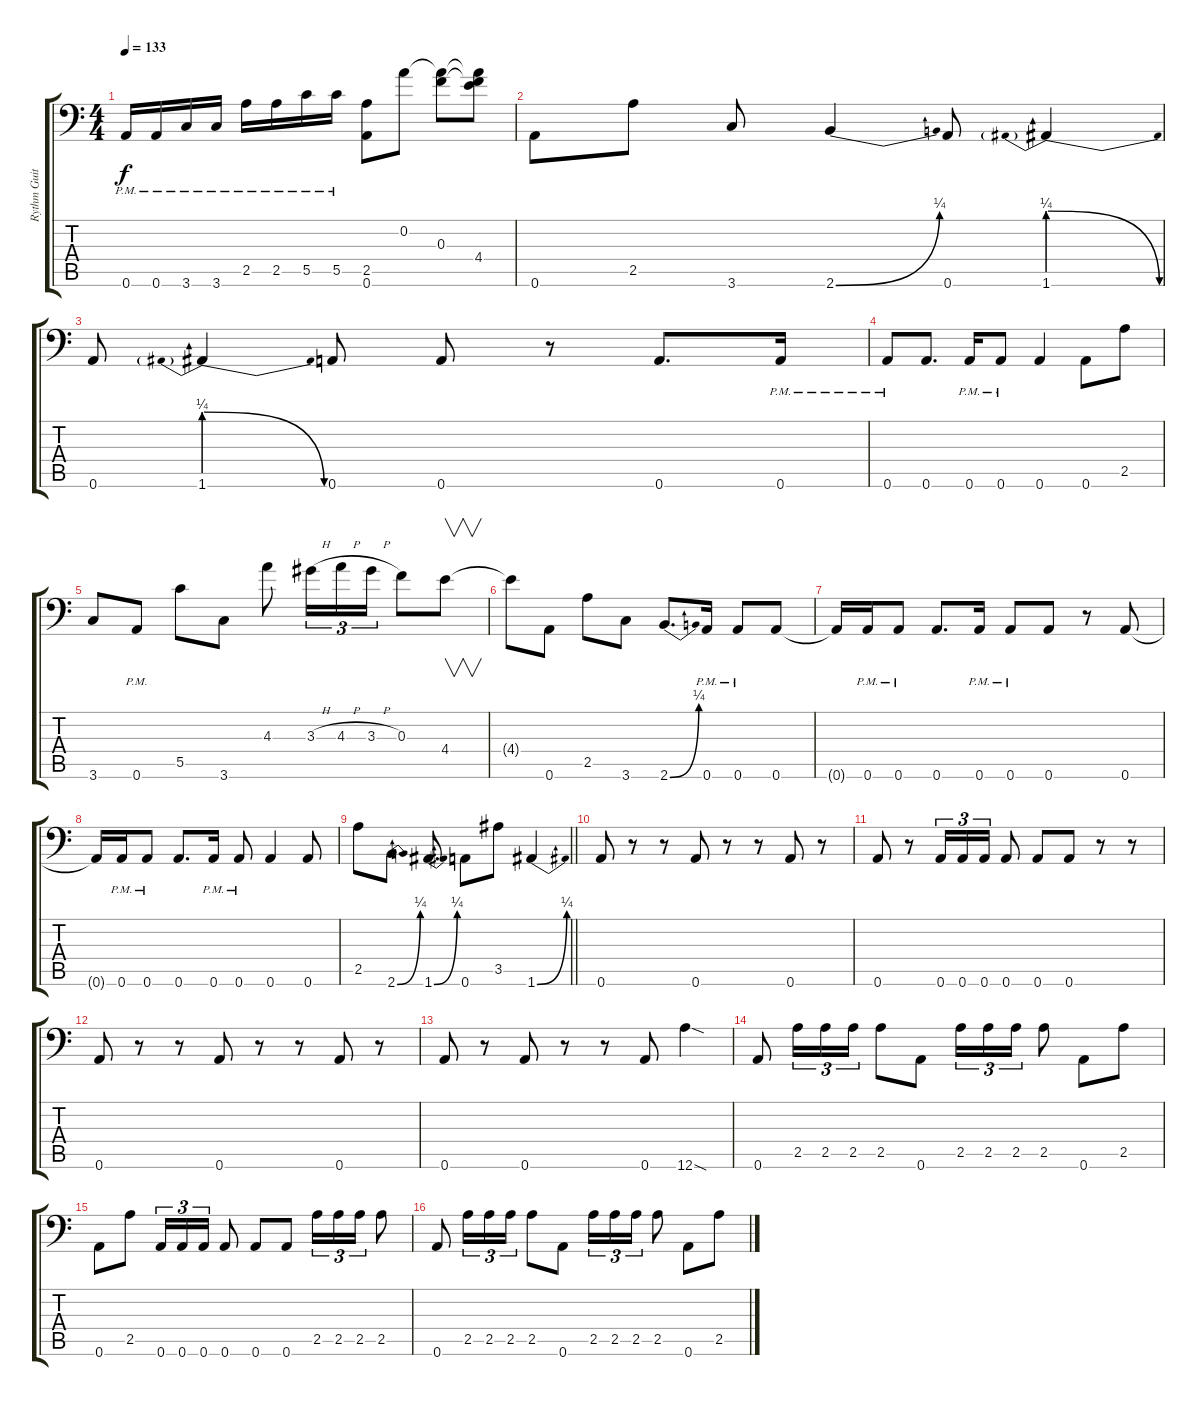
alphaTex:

\track ("Rythm Guitar #2" "Rythm Guit") {instrument distortionguitar}
\staff {score tabs}
\tuning (D4 A3 F3 C3 G2 A1) {hide}
\ts (4 4)
\tempo 133
\clef f4
\ks c
0.6{pm}.16{dy f} 0.6{pm}.16 3.6{pm}.16 3.6{pm}.16 2.5{pm}.16 2.5{pm}.16 5.5{pm}.16 5.5{pm}.16 (2.5 0.6).8 0.2.8 (0.2{t} 0.3).8 (0.2{t} 0.3{t} 4.4).8 |
0.6.8 2.5.8 3.6.8 2.6{be (bend 0 0 60 1)}.4 0.6.8 1.6{be (prebendrelease 0 1 60 0)}.4 |
0.6.8 1.6{be (prebendrelease 0 1 60 0)}.4 0.6.8 0.6.8 r.8 0.6.8{d} 0.6{pm}.16 |
0.6{pm}.8 0.6.8{d} 0.6{pm}.16 0.6{pm}.8 0.6.4 0.6.8 2.5.8 |
3.6.8 0.6{pm}.8 5.5.8 3.6.8 4.3.8 3.3{h}.16{tu (3 2)} 4.3{h}.16{tu (3 2)} 3.3{h}.16{tu (3 2)} 0.3.8 4.4.8{v} |
4.4{t}.8 0.6.8 2.5.8 3.6.8 2.6{be (bend 0 0 60 1)}.8{d} 0.6{pm}.16 0.6{pm}.8 0.6.8 |
0.6{t}.16 0.6{pm}.16 0.6{pm}.8 0.6.8{d} 0.6{pm}.16 0.6{pm}.8 0.6.8 r.8 0.6.8 |
0.6{t}.16 0.6{pm}.16 0.6{pm}.8 0.6.8{d} 0.6{pm}.16 0.6{pm}.8 0.6.4 0.6.8 |
\barLineRight lightlight
2.5.8 2.6{be (bend 0 0 60 1)}.8{d} 1.6{be (bend 0 0 60 1)}.8{d} 0.6.8 3.5.8 1.6{be (bend 0 0 60 1)}.4 |
\section ("" "")
0.6.8 r.8 r.8 0.6.8 r.8 r.8 0.6.8 r.8 |
0.6.8 r.8 0.6.16{tu (3 2)} 0.6.16{tu (3 2)} 0.6.16{tu (3 2)} 0.6.8 0.6.8 0.6.8 r.8 r.8 |
0.6.8 r.8 r.8 0.6.8 r.8 r.8 0.6.8 r.8 |
0.6.8 r.8 0.6.8 r.8 r.8 0.6.8 12.6{sod}.4 |
0.6.8 2.5.16{tu (3 2)} 2.5.16{tu (3 2)} 2.5.16{tu (3 2)} 2.5.8 0.6.8 2.5.16{tu (3 2)} 2.5.16{tu (3 2)} 2.5.16{tu (3 2)} 2.5.8 0.6.8 2.5.8 |
0.6.8 2.5.8 0.6.16{tu (3 2)} 0.6.16{tu (3 2)} 0.6.16{tu (3 2)} 0.6.8 0.6.8 0.6.8 2.5.16{tu (3 2)} 2.5.16{tu (3 2)} 2.5.16{tu (3 2)} 2.5.8 |
0.6.8 2.5.16{tu (3 2)} 2.5.16{tu (3 2)} 2.5.16{tu (3 2)} 2.5.8 0.6.8 2.5.16{tu (3 2)} 2.5.16{tu (3 2)} 2.5.16{tu (3 2)} 2.5.8 0.6.8 2.5.8
